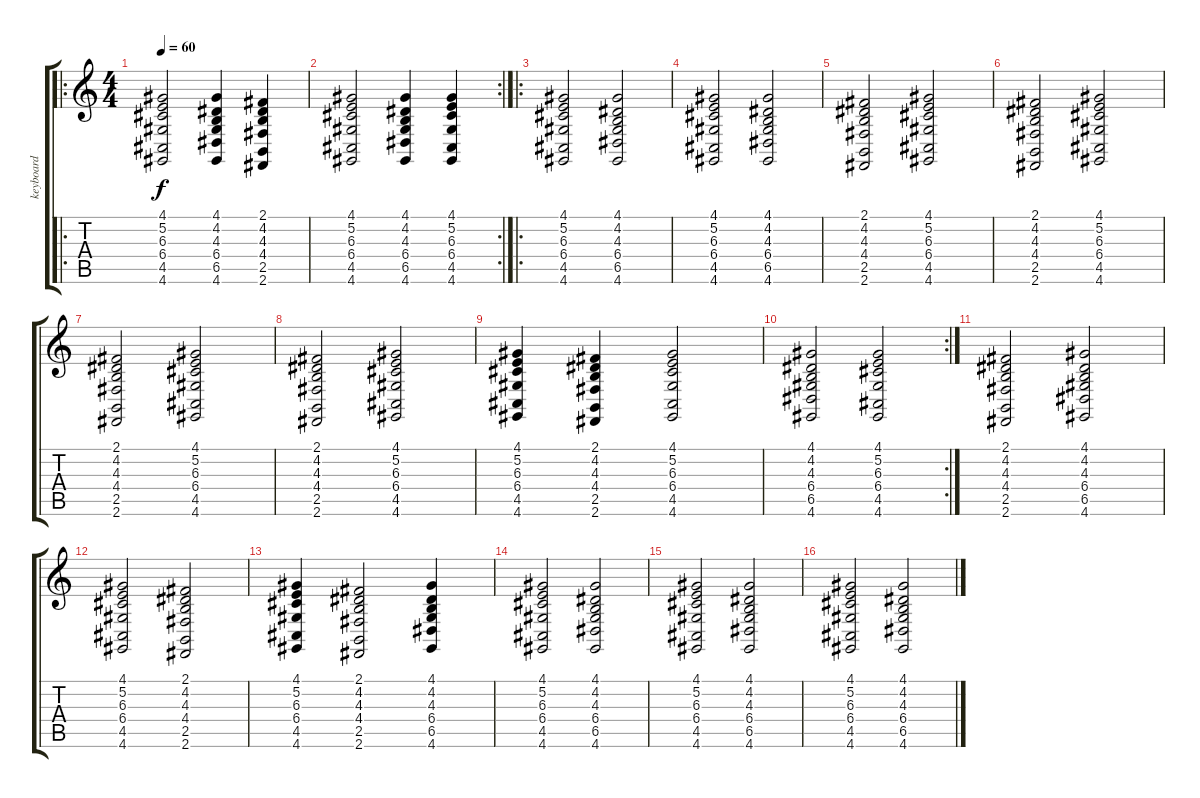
\track ("keyboard" "keyboard") {instrument stringensemble2}
\staff {score tabs}
\tuning (E4 B3 G3 D3 A2 E2) {hide}
\ro
\ts (4 4)
\tempo 60
\clef g2
\ks c
(4.1 5.2 6.3 6.4 4.5 4.6).2{dy f instrument stringensemble2} (4.1 4.2 4.3 6.4 6.5 4.6).4 (2.1 4.2 4.3 4.4 2.5 2.6).4 |
\rc 2
(4.1 5.2 6.3 6.4 4.5 4.6).2 (4.1 4.2 4.3 6.4 6.5 4.6).4 (4.1 5.2 6.3 6.4 4.5 4.6).4 |
\ro
(4.1 5.2 6.3 6.4 4.5 4.6).2 (4.1 4.2 4.3 6.4 6.5 4.6).2 |
(4.1 5.2 6.3 6.4 4.5 4.6).2 (4.1 4.2 4.3 6.4 6.5 4.6).2 |
(2.1 4.2 4.3 4.4 2.5 2.6).2 (4.1 5.2 6.3 6.4 4.5 4.6).2 |
(2.1 4.2 4.3 4.4 2.5 2.6).2 (4.1 5.2 6.3 6.4 4.5 4.6).2 |
(2.1 4.2 4.3 4.4 2.5 2.6).2 (4.1 5.2 6.3 6.4 4.5 4.6).2 |
(2.1 4.2 4.3 4.4 2.5 2.6).2 (4.1 5.2 6.3 6.4 4.5 4.6).2 |
(4.1 5.2 6.3 6.4 4.5 4.6).4 (2.1 4.2 4.3 4.4 2.5 2.6).4 (4.1 5.2 6.3 6.4 4.5 4.6).2 |
\rc 2
(4.1 4.2 4.3 6.4 6.5 4.6).2 (4.1 5.2 6.3 6.4 4.5 4.6).2 |
(2.1 4.2 4.3 4.4 2.5 2.6).2 (4.1 4.2 4.3 6.4 6.5 4.6).2 |
(4.1 5.2 6.3 6.4 4.5 4.6).2 (2.1 4.2 4.3 4.4 2.5 2.6).2 |
(4.1 5.2 6.3 6.4 4.5 4.6).4 (2.1 4.2 4.3 4.4 2.5 2.6).2 (4.1 4.2 4.3 6.4 6.5 4.6).4 |
(4.1 5.2 6.3 6.4 4.5 4.6).2 (4.1 4.2 4.3 6.4 6.5 4.6).2 |
(4.1 5.2 6.3 6.4 4.5 4.6).2 (4.1 4.2 4.3 6.4 6.5 4.6).2 |
(4.1 5.2 6.3 6.4 4.5 4.6).2 (4.1 4.2 4.3 6.4 6.5 4.6).2
